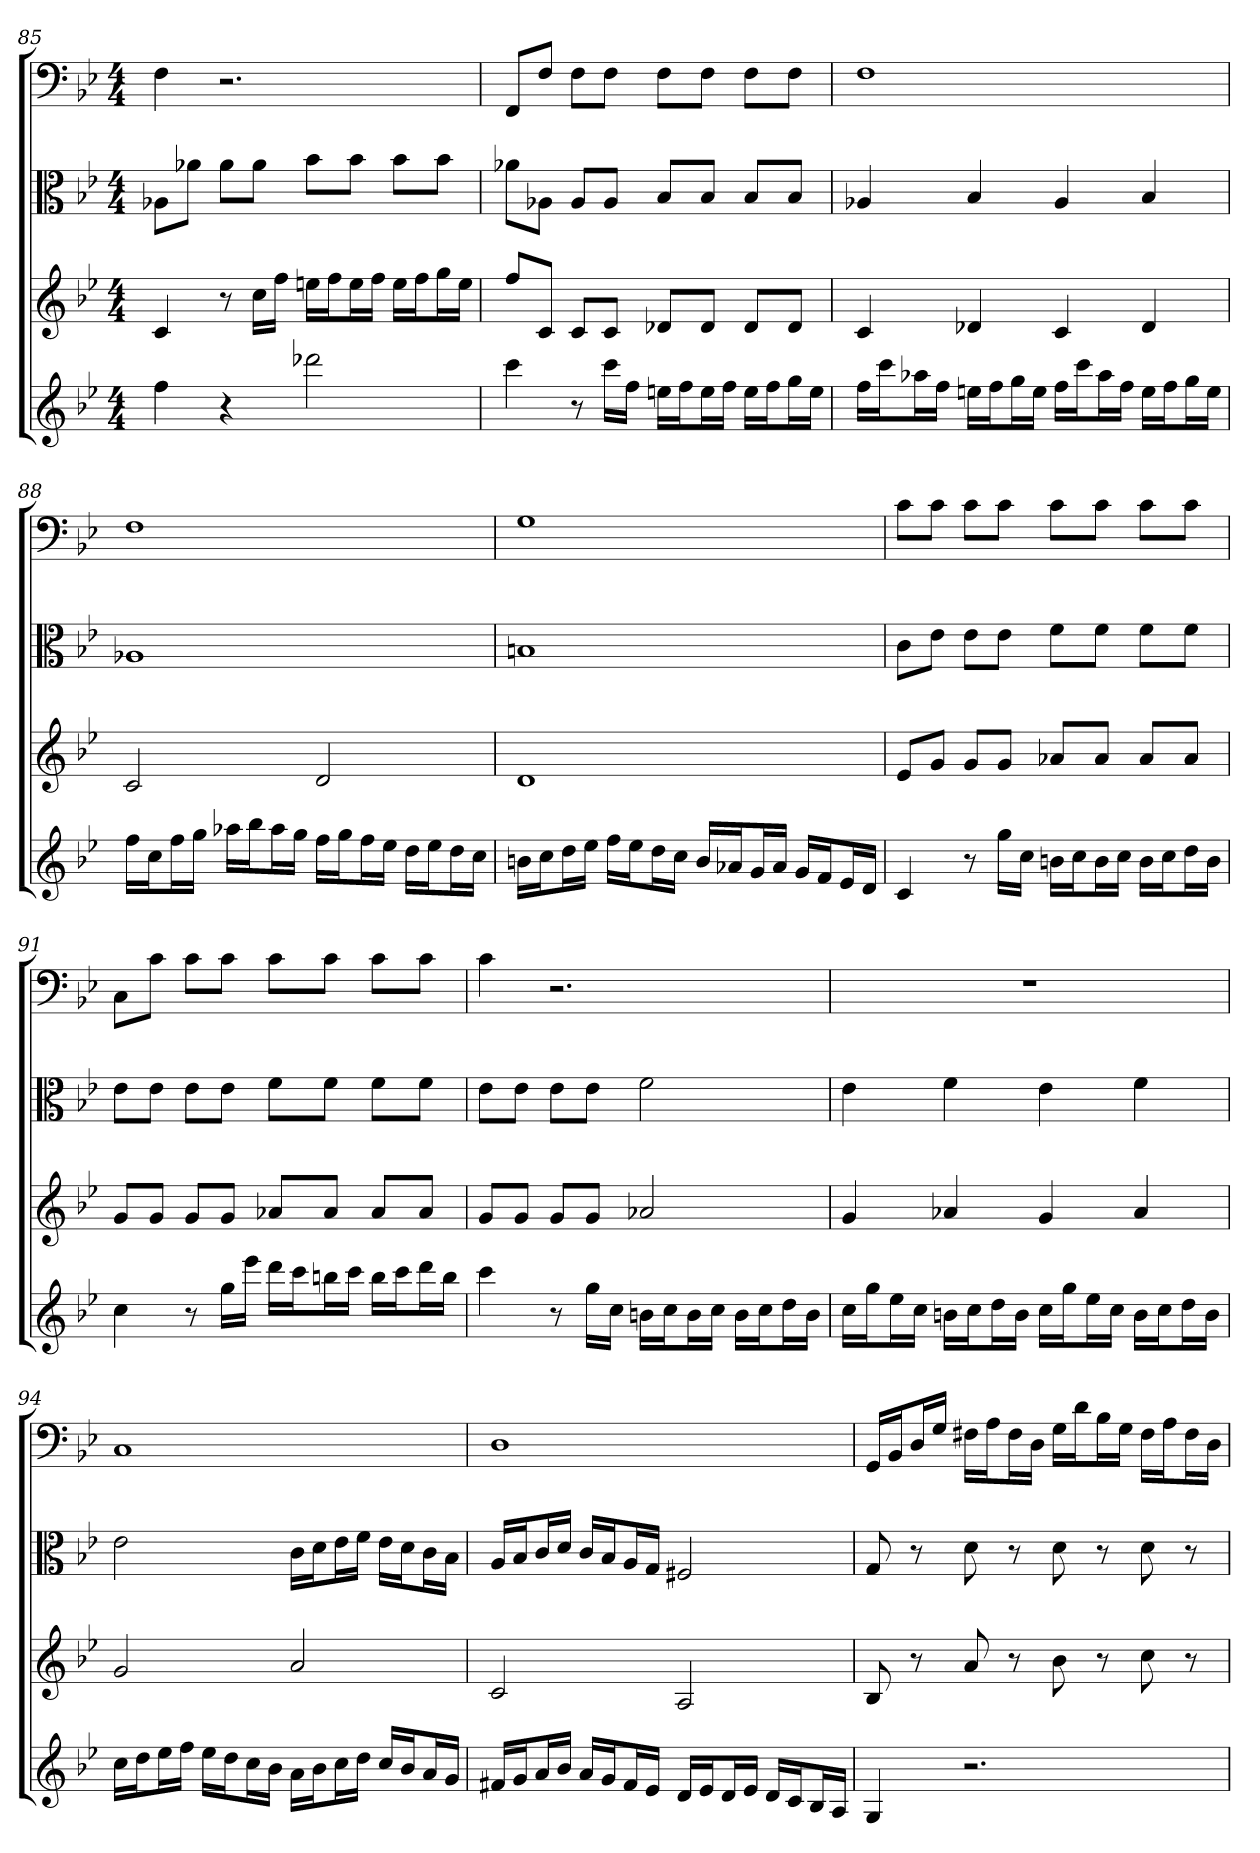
**kern	**kern	**kern	**kern
*part4	*part3	*part2	*part1
*staff4	*staff3	*staff2	*staff1
*	*	*clefC3	*clefF4
*k[b-e-]	*k[b-e-]	*k[b-e-]	*k[b-e-]
*B-:	*B-:	*B-:	*B-:
*M4/4	*M4/4	*M4/4	*M4/4
=85	=85	=85	=85
4ff	4c	8A-X\L	4F
.	.	8a-X\J	.
4r	8r	8a-\L	2.r
.	16ccLL	8a-\J	.
.	16ffJJ	.	.
2ddd-X	16eenLL	8b-\L	.
.	16ffJ	.	.
.	16eeL	8b-\J	.
.	16ffJJ	.	.
.	16eeLL	8b-\L	.
.	16ffJ	.	.
.	16ggL	8b-\J	.
.	16eeJJ	.	.
=86	=86	=86	=86
4ccc	8ffL	8a-X\L	8FF/L
.	8cJ	8A-X\J	8F/J
8r	8cL	8A-/L	8F\L
16cccLL	8cJ	8A-/J	8F\J
16ffJJ	.	.	.
16eenLL	8d-XL	8B-/L	8F\L
16ffJ	.	.	.
16eeL	8d-J	8B-/J	8F\J
16ffJJ	.	.	.
16eeLL	8d-L	8B-/L	8F\L
16ffJ	.	.	.
16ggL	8d-J	8B-/J	8F\J
16eeJJ	.	.	.
=87	=87	=87	=87
16ffLL	4c	4A-X	1F
16cccJ	.	.	.
16aa-XL	.	.	.
16ffJJ	.	.	.
16eenLL	4d-X	4B-	.
16ffJ	.	.	.
16ggL	.	.	.
16eeJJ	.	.	.
16ffLL	4c	4A-	.
16cccJ	.	.	.
16aa-L	.	.	.
16ffJJ	.	.	.
16eeLL	4d-	4B-	.
16ffJ	.	.	.
16ggL	.	.	.
16eeJJ	.	.	.
=88	=88	=88	=88
16ffLL	2c	1A-X	1F
16ccJ	.	.	.
16ffL	.	.	.
16ggJJ	.	.	.
16aa-XLL	.	.	.
16bb-J	.	.	.
16aa-L	.	.	.
16ggJJ	.	.	.
16ffLL	2d	.	.
16ggJ	.	.	.
16ffL	.	.	.
16ee-JJ	.	.	.
16ddLL	.	.	.
16ee-J	.	.	.
16ddL	.	.	.
16ccJJ	.	.	.
=89	=89	=89	=89
16bnLL	1d	1Bn	1G
16ccJ	.	.	.
16ddL	.	.	.
16ee-JJ	.	.	.
16ffLL	.	.	.
16ee-J	.	.	.
16ddL	.	.	.
16ccJJ	.	.	.
16bLL	.	.	.
16a-XJ	.	.	.
16gL	.	.	.
16a-JJ	.	.	.
16gLL	.	.	.
16fJ	.	.	.
16e-L	.	.	.
16dJJ	.	.	.
=90	=90	=90	=90
4c	8e-L	8c\L	8c\L
.	8gJ	8e-\J	8c\J
8r	8gL	8e-\L	8c\L
16ggLL	8gJ	8e-\J	8c\J
16ccJJ	.	.	.
16bnLL	8a-XL	8f\L	8c\L
16ccJ	.	.	.
16bL	8a-J	8f\J	8c\J
16ccJJ	.	.	.
16bLL	8a-L	8f\L	8c\L
16ccJ	.	.	.
16ddL	8a-J	8f\J	8c\J
16bJJ	.	.	.
=91	=91	=91	=91
4cc	8gL	8e-\L	8C\L
.	8gJ	8e-\J	8c\J
8r	8gL	8e-\L	8c\L
16ggLL	8gJ	8e-\J	8c\J
16eee-JJ	.	.	.
16dddLL	8a-XL	8f\L	8c\L
16cccJ	.	.	.
16bbnL	8a-J	8f\J	8c\J
16cccJJ	.	.	.
16bbLL	8a-L	8f\L	8c\L
16cccJ	.	.	.
16dddL	8a-J	8f\J	8c\J
16bbJJ	.	.	.
=92	=92	=92	=92
4ccc	8gL	8e-\L	4c
.	8gJ	8e-\J	.
8r	8gL	8e-\L	2.r
16ggLL	8gJ	8e-\J	.
16ccJJ	.	.	.
16bnLL	2a-X	2f	.
16ccJ	.	.	.
16bL	.	.	.
16ccJJ	.	.	.
16bLL	.	.	.
16ccJ	.	.	.
16ddL	.	.	.
16bJJ	.	.	.
=93	=93	=93	=93
16ccLL	4g	4e-	1r
16ggJ	.	.	.
16ee-L	.	.	.
16ccJJ	.	.	.
16bnLL	4a-X	4f	.
16ccJ	.	.	.
16ddL	.	.	.
16bJJ	.	.	.
16ccLL	4g	4e-	.
16ggJ	.	.	.
16ee-L	.	.	.
16ccJJ	.	.	.
16bLL	4a-	4f	.
16ccJ	.	.	.
16ddL	.	.	.
16bJJ	.	.	.
=94	=94	=94	=94
16ccLL	2g	2e-	1C
16ddJ	.	.	.
16ee-L	.	.	.
16ffJJ	.	.	.
16ee-LL	.	.	.
16ddJ	.	.	.
16ccL	.	.	.
16b-JJ	.	.	.
16aLL	2a	16c\LL	.
16b-J	.	16d\J	.
16ccL	.	16e-\L	.
16ddJJ	.	16f\JJ	.
16ccLL	.	16e-\LL	.
16b-J	.	16d\J	.
16aL	.	16c\L	.
16gJJ	.	16B-\JJ	.
=95	=95	=95	=95
16f#XLL	2c	16A/LL	1D
16gJ	.	16B-/J	.
16aL	.	16c/L	.
16b-JJ	.	16d/JJ	.
16aLL	.	16c/LL	.
16gJ	.	16B-/J	.
16f#L	.	16A/L	.
16e-JJ	.	16G/JJ	.
16dLL	2A	2F#X	.
16e-J	.	.	.
16dL	.	.	.
16e-JJ	.	.	.
16dLL	.	.	.
16cJ	.	.	.
16B-L	.	.	.
16AJJ	.	.	.
=96	=96	=96	=96
4G	8B-	8G	16GG/LL
.	.	.	16BB-/J
.	8r	8r	16D/L
.	.	.	16G/JJ
2.r	8a	8d	16F#X\LL
.	.	.	16A\J
.	8r	8r	16F#\L
.	.	.	16D\JJ
.	8b-	8d	16G\LL
.	.	.	16d\J
.	8r	8r	16B-\L
.	.	.	16G\JJ
.	8cc	8d	16F#\LL
.	.	.	16A\J
.	8r	8r	16F#\L
.	.	.	16D\JJ
=	=	=	=
*-	*-	*-	*-
